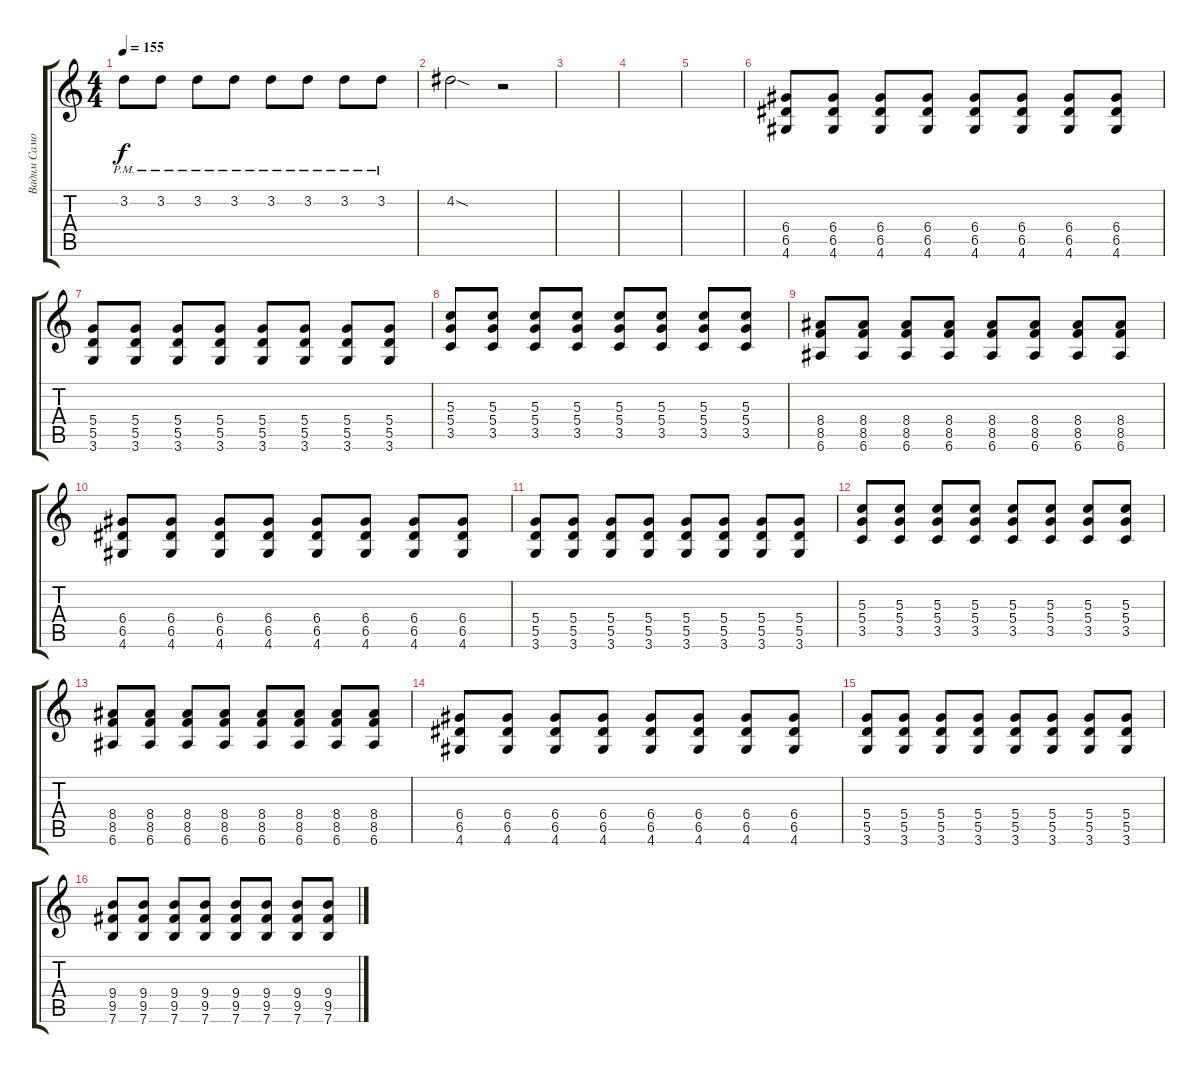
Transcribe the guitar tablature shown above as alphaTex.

\track ("Вадим Самойлов" "Вадим Само") {instrument overdrivenguitar}
\staff {score tabs}
\tuning (E4 B3 G3 D3 A2 E2) {hide}
\ts (4 4)
\tempo 155
\clef g2
\ks c
3.2{pm}.8{dy f} 3.2{pm}.8 3.2{pm}.8 3.2{pm}.8 3.2{pm}.8 3.2{pm}.8 3.2{pm}.8 3.2{pm}.8 |
4.2{sod}.2 r.2 |
|
|
|
(6.4 6.5 4.6).8 (6.4 6.5 4.6).8 (6.4 6.5 4.6).8 (6.4 6.5 4.6).8 (6.4 6.5 4.6).8 (6.4 6.5 4.6).8 (6.4 6.5 4.6).8 (6.4 6.5 4.6).8 |
(5.4 5.5 3.6).8 (5.4 5.5 3.6).8 (5.4 5.5 3.6).8 (5.4 5.5 3.6).8 (5.4 5.5 3.6).8 (5.4 5.5 3.6).8 (5.4 5.5 3.6).8 (5.4 5.5 3.6).8 |
(5.3 5.4 3.5).8 (5.3 5.4 3.5).8 (5.3 5.4 3.5).8 (5.3 5.4 3.5).8 (5.3 5.4 3.5).8 (5.3 5.4 3.5).8 (5.3 5.4 3.5).8 (5.3 5.4 3.5).8 |
(8.4 8.5 6.6).8 (8.4 8.5 6.6).8 (8.4 8.5 6.6).8 (8.4 8.5 6.6).8 (8.4 8.5 6.6).8 (8.4 8.5 6.6).8 (8.4 8.5 6.6).8 (8.4 8.5 6.6).8 |
(6.4 6.5 4.6).8 (6.4 6.5 4.6).8 (6.4 6.5 4.6).8 (6.4 6.5 4.6).8 (6.4 6.5 4.6).8 (6.4 6.5 4.6).8 (6.4 6.5 4.6).8 (6.4 6.5 4.6).8 |
(5.4 5.5 3.6).8 (5.4 5.5 3.6).8 (5.4 5.5 3.6).8 (5.4 5.5 3.6).8 (5.4 5.5 3.6).8 (5.4 5.5 3.6).8 (5.4 5.5 3.6).8 (5.4 5.5 3.6).8 |
(5.3 5.4 3.5).8 (5.3 5.4 3.5).8 (5.3 5.4 3.5).8 (5.3 5.4 3.5).8 (5.3 5.4 3.5).8 (5.3 5.4 3.5).8 (5.3 5.4 3.5).8 (5.3 5.4 3.5).8 |
(8.4 8.5 6.6).8 (8.4 8.5 6.6).8 (8.4 8.5 6.6).8 (8.4 8.5 6.6).8 (8.4 8.5 6.6).8 (8.4 8.5 6.6).8 (8.4 8.5 6.6).8 (8.4 8.5 6.6).8 |
(6.4 6.5 4.6).8 (6.4 6.5 4.6).8 (6.4 6.5 4.6).8 (6.4 6.5 4.6).8 (6.4 6.5 4.6).8 (6.4 6.5 4.6).8 (6.4 6.5 4.6).8 (6.4 6.5 4.6).8 |
(5.4 5.5 3.6).8 (5.4 5.5 3.6).8 (5.4 5.5 3.6).8 (5.4 5.5 3.6).8 (5.4 5.5 3.6).8 (5.4 5.5 3.6).8 (5.4 5.5 3.6).8 (5.4 5.5 3.6).8 |
(9.4 9.5 7.6).8 (9.4 9.5 7.6).8 (9.4 9.5 7.6).8 (9.4 9.5 7.6).8 (9.4 9.5 7.6).8 (9.4 9.5 7.6).8 (9.4 9.5 7.6).8 (9.4 9.5 7.6).8
